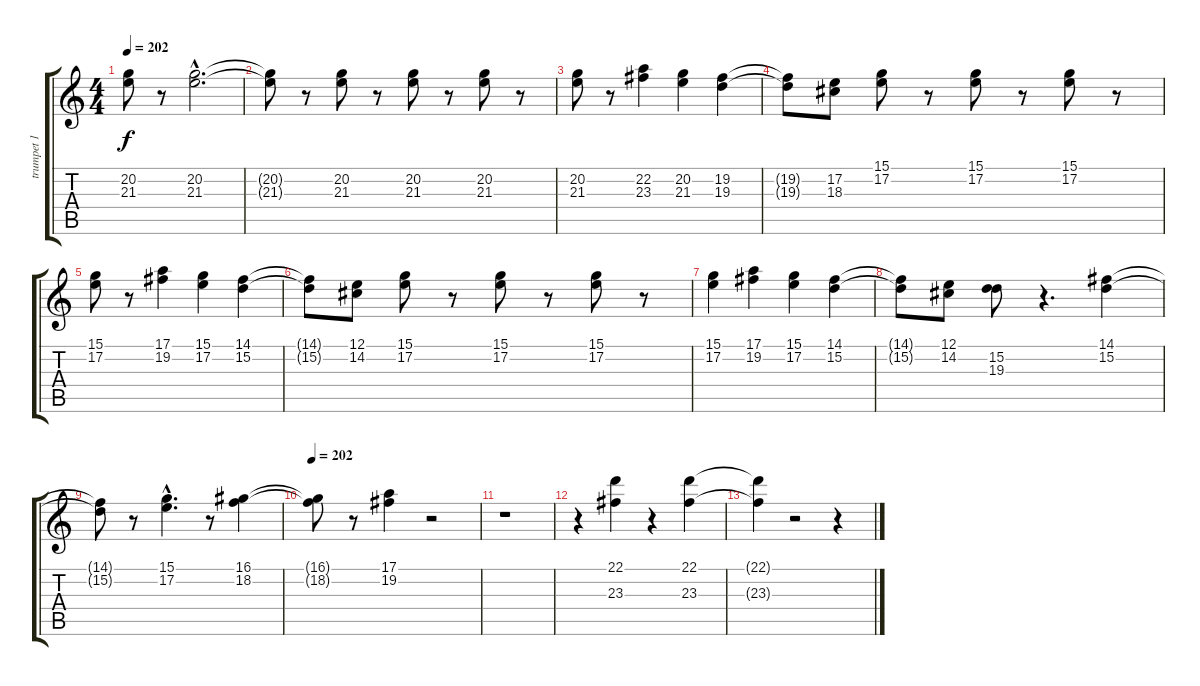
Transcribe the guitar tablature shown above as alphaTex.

\track ("trumpet 1" "trumpet 1") {instrument brasssection}
\staff {score tabs}
\tuning (E4 B3 G3 D3 A2 E2) {hide}
\ts (4 4)
\tempo 202
\clef g2
\ks c
(20.2 21.3).8{dy f} r.8 (20.2{hac} 21.3{hac}).2{d} |
(20.2{t} 21.3{t}).8 r.8 (20.2 21.3).8 r.8 (20.2 21.3).8 r.8 (20.2 21.3).8 r.8 |
(20.2 21.3).8 r.8 (22.2 23.3).4 (20.2 21.3).4 (19.2 19.3).4 |
(19.2{t} 19.3{t}).8 (17.2 18.3).8 (15.1 17.2).8 r.8 (15.1 17.2).8 r.8 (15.1 17.2).8 r.8 |
(15.1 17.2).8 r.8 (17.1 19.2).4 (15.1 17.2).4 (14.1 15.2).4 |
(14.1{t} 15.2{t}).8 (12.1 14.2).8 (15.1 17.2).8 r.8 (15.1 17.2).8 r.8 (15.1 17.2).8 r.8 |
(15.1 17.2).4 (17.1 19.2).4 (15.1 17.2).4 (14.1 15.2).4 |
(14.1{t} 15.2{t}).8 (12.1 14.2).8 (15.2 19.3).8 r.4{d} (14.1 15.2).4 |
(14.1{t} 15.2{t}).8 r.8 (15.1{hac} 17.2{hac}).4{d} r.8 (16.1 18.2).4 |
\tempo 202
(16.1{t} 18.2{t}).8 r.8 (17.1 19.2).4 r.2 |
r.1 |
r.4 (22.1 23.3).4 r.4 (22.1 23.3).4 |
(22.1{t} 23.3{t}).4 r.2 r.4
